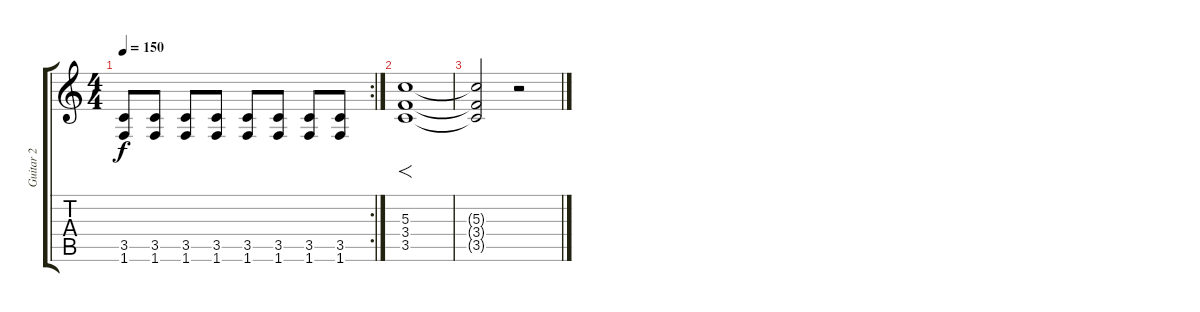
\track ("Guitar 2" "Guitar 2") {instrument distortionguitar}
\staff {score tabs}
\tuning (E4 B3 G3 D3 A2 E2) {hide}
\rc 2
\ts (4 4)
\tempo 150
\clef g2
\ks c
(3.5 1.6).8{dy f} (3.5 1.6).8 (3.5 1.6).8 (3.5 1.6).8 (3.5 1.6).8 (3.5 1.6).8 (3.5 1.6).8 (3.5 1.6).8 |
(5.3 3.4 3.5).1{f} |
(5.3{t} 3.4{t} 3.5{t}).2 r.2
